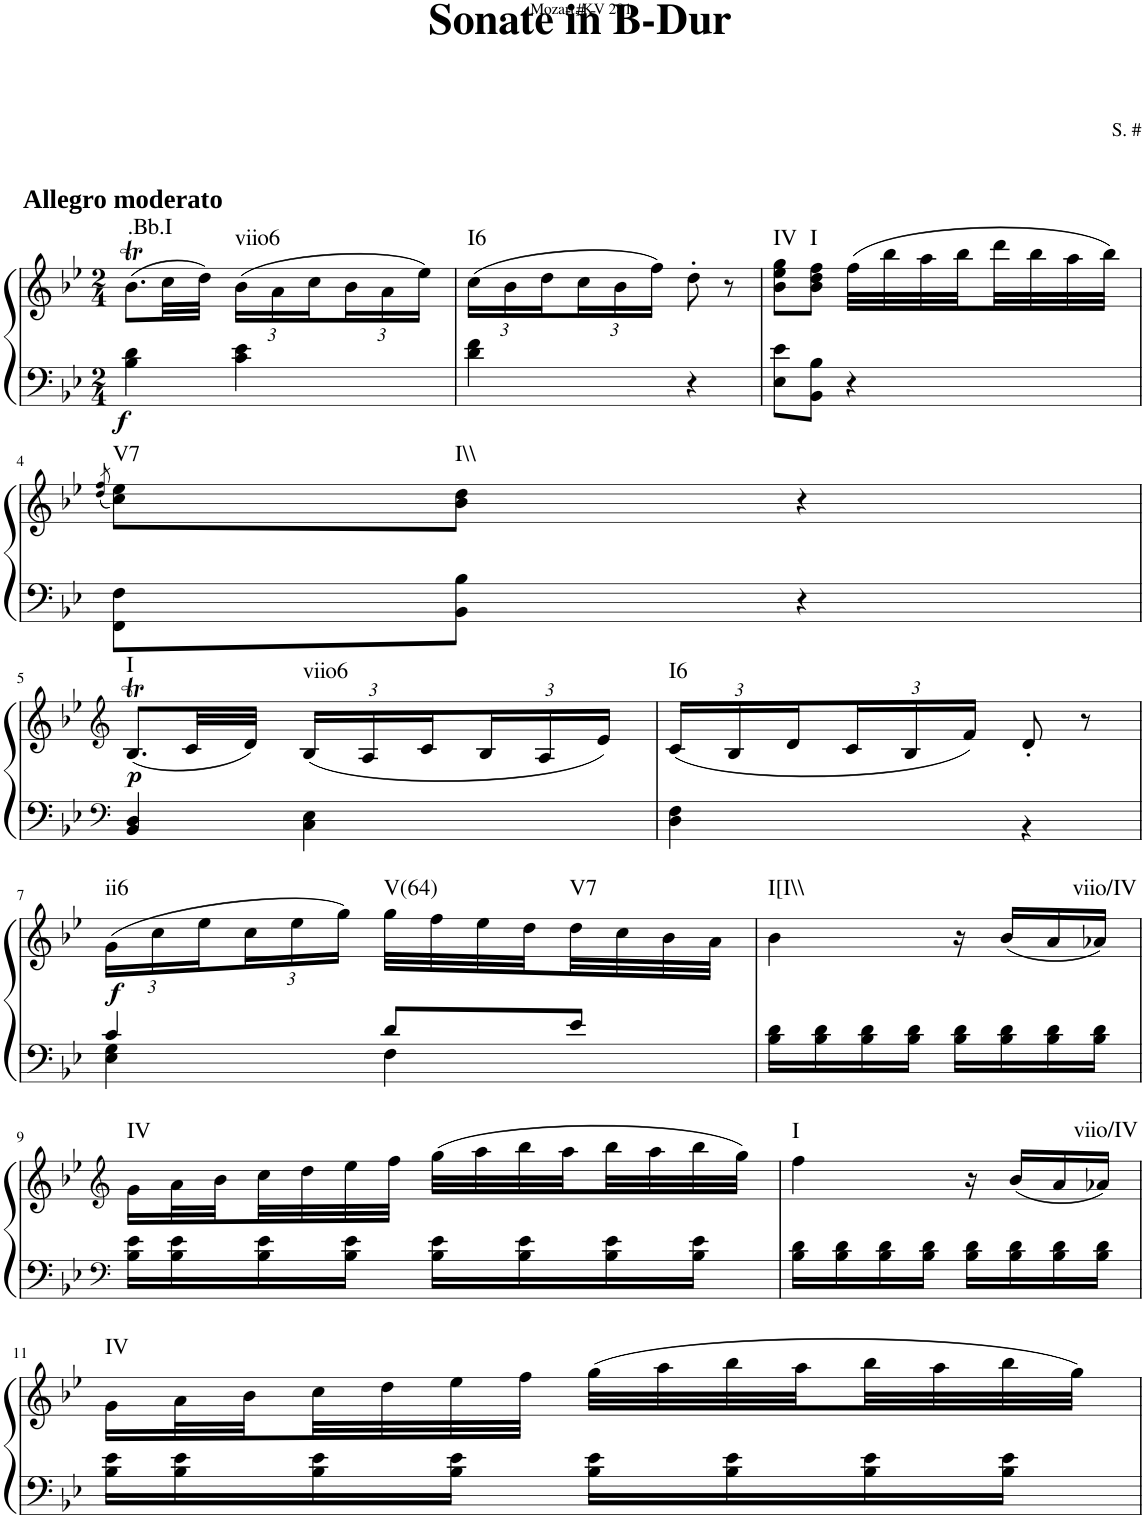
**kern	**kern	**dynam	**harte
*part1	*part1	*part1	*part1
*staff2	*staff1	*staff1/2	*
*I"Klavier linke Hand	*	*	*
*clefF4	*clefG2	*	*
*k[b-e-]	*k[b-e-]	*	*
*M2/4	*M2/4	*	*
=1	=1	=1	=1
!	!LO:TX:a:B:t=Allegro moderato	!	!
!	!	!LO:DY:b=2	!LO:H:kt=.Bb.I
4B-\ 4d\	(8.b-T\L	f	N
.	32cc\LL	.	.
.	32dd\JJJ)	.	.
*	*Xbrackettup	*	*
!	!	!	!LO:H:kt=viio6
4c\ 4e-\	(24b-\LL	.	N
.	24a\	.	.
.	24cc\	.	.
.	24b-\	.	.
.	24a\	.	.
.	24ee-\JJ)	.	.
=2	=2	=2	=2
!	!	!	!LO:H:kt=I6
4d\ 4f\	(24cc\LL	.	N
.	24b-\	.	.
.	24dd\	.	.
.	24cc\	.	.
.	24b-\	.	.
.	24ff\JJ)	.	.
4r	8dd'\	.	.
.	8r	.	.
=3	=3	=3	=3
!	!	!	!LO:H:kt=IV
8E-\ 8e-\L	8b-\ 8ee-\ 8gg\L	.	N
!	!	!	!LO:H:kt=I
8BB-\ 8B-\J	8b-\ 8dd\ 8ff\J	.	N
4r	(32ff\LLL	.	.
.	32bb-\	.	.
.	32aa\	.	.
.	32bb-\	.	.
.	32ddd\	.	.
.	32bb-\	.	.
.	32aa\	.	.
.	32bb-\JJJ)	.	.
!!LO:LB:g=z
=4	=4	=4	=4
.	(8qdd/ 8qff/	.	.
!	!	!	!LO:H:kt=V7
8FF\ 8F\L	8cc\ 8ee-\L)	.	N
!	!	!	!LO:H:kt=I\\
8BB-\ 8B-\J	8b-\ 8dd\J	.	N
4r	4r	.	.
!!LO:LB:g=z
=5	=5	=5	=5
*clefF4	*clefG2	*	*
*^	*	*	*
!	!	!	!LO:DY:b	!LO:H:kt=I
2ryy	4BB-/ 4D/	(8.B-T/L	p	N
.	.	32c/LL	.	.
.	.	32d/JJJ)	.	.
!	!	!	!	!LO:H:kt=viio6
.	4C\ 4E-\	(24B-/LL	.	N
.	.	24A/	.	.
.	.	24c/	.	.
.	.	24B-/	.	.
.	.	24A/	.	.
.	.	24e-/JJ)	.	.
=6	=6	=6	=6	=6
!	!	!	!	!LO:H:kt=I6
2ryy	4D\ 4F\	(24c/LL	.	N
.	.	24B-/	.	.
.	.	24d/	.	.
.	.	24c/	.	.
.	.	24B-/	.	.
.	.	24f/JJ)	.	.
.	4r	8d'/	.	.
.	.	8r	.	.
!!LO:LB:g=z
=7	=7	=7	=7	=7
!	!	!	!LO:DY:b	!LO:H:kt=ii6
4c/	4E-\ 4G\	(24g\LL	f	N
.	.	24cc\	.	.
.	.	24ee-\	.	.
.	.	24cc\	.	.
.	.	24ee-\	.	.
.	.	24gg\JJ)	.	.
!	!	!	!	!LO:H:kt=V(64)
8d/L	4F\	32gg\LLL	.	N
.	.	32ff\	.	.
.	.	32ee-\	.	.
.	.	32dd\	.	.
!	!	!	!	!LO:H:kt=V7
8e-/J	.	32dd\	.	N
.	.	32cc\	.	.
.	.	32b-\	.	.
.	.	32a\JJJ	.	.
=8	=8	=8	=8	=8
!	!	!	!	!LO:H:kt=I[I\\
2ryy	16B-\ 16d\LL	4b-\	.	N
.	16B-\ 16d\	.	.	.
.	16B-\ 16d\	.	.	.
.	16B-\ 16d\JJ	.	.	.
.	16B-\ 16d\LL	16r	.	.
.	16B-\ 16d\	(16b-/LL	.	.
.	16B-\ 16d\	16a/	.	.
!	!	!	!	!LO:H:kt=viio/IV
.	16B-\ 16d\JJ	16a-X/JJ)	.	N
*v	*v	*	*	*
!!LO:LB:g=z
=9	=9	=9	=9
*clefF4	*clefG2	*	*
*^	*	*	*
!	!	!	!	!LO:H:kt=IV
*v	*v	*	*	*
16B-\ 16e-\LL	16g\LL	.	N
16B-\ 16e-\	32a\L	.	.
.	32b-\	.	.
16B-\ 16e-\	32cc\	.	.
.	32dd\	.	.
16B-\ 16e-\JJ	32ee-\	.	.
.	32ff\JJJ	.	.
16B-\ 16e-\LL	(32gg\LLL	.	.
.	32aa\	.	.
16B-\ 16e-\	32bb-\	.	.
.	32aa\	.	.
16B-\ 16e-\	32bb-\	.	.
.	32aa\	.	.
16B-\ 16e-\JJ	32bb-\	.	.
.	32gg\JJJ)	.	.
=10	=10	=10	=10
!	!	!	!LO:H:kt=I
16B-\ 16d\LL	4ff\	.	N
16B-\ 16d\	.	.	.
16B-\ 16d\	.	.	.
16B-\ 16d\JJ	.	.	.
16B-\ 16d\LL	16r	.	.
16B-\ 16d\	(16b-/LL	.	.
16B-\ 16d\	16a/	.	.
!	!	!	!LO:H:kt=viio/IV
16B-\ 16d\JJ	16a-X/JJ)	.	N
!!LO:LB:g=z
=11	=11	=11	=11
!	!	!	!LO:H:kt=IV
16B-\ 16e-\LL	16g\LL	.	N
16B-\ 16e-\	32a\L	.	.
.	32b-\	.	.
16B-\ 16e-\	32cc\	.	.
.	32dd\	.	.
16B-\ 16e-\JJ	32ee-\	.	.
.	32ff\JJJ	.	.
16B-\ 16e-\LL	(32gg\LLL	.	.
.	32aa\	.	.
16B-\ 16e-\	32bb-\	.	.
.	32aa\	.	.
16B-\ 16e-\	32bb-\	.	.
.	32aa\	.	.
16B-\ 16e-\JJ	32bb-\	.	.
.	32gg\JJJ)	.	.
=	=	=	=
*-	*-	*-	*-
